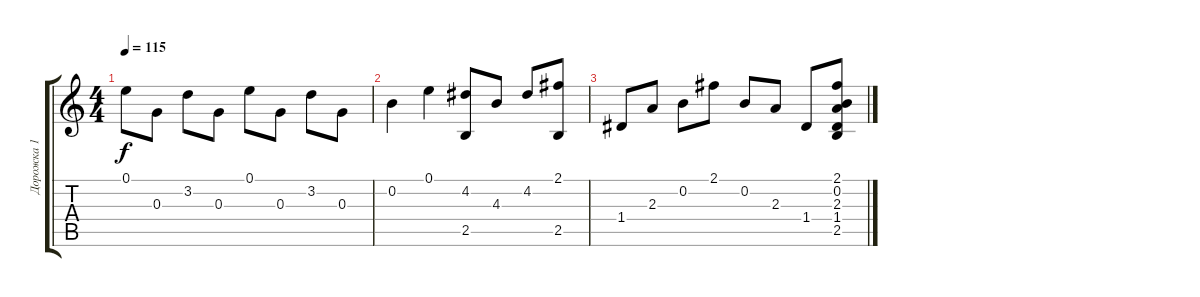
\track ("Дорожка 1" "Дорожка 1") {instrument acousticguitarnylon}
\staff {score tabs}
\tuning (E4 B3 G3 D3 A2 E2) {hide}
\ts (4 4)
\tempo 115
\clef g2
\ks c
0.1.8{dy f} 0.3.8 3.2.8 0.3.8 0.1.8 0.3.8 3.2.8 0.3.8 |
0.2.4 0.1.4 (4.2 2.5).8 4.3.8 4.2.8 (2.1 2.5).8 |
1.4.8 2.3.8 0.2.8 2.1.8 0.2.8 2.3.8 1.4.8 (2.1 0.2 2.3 1.4 2.5).8
